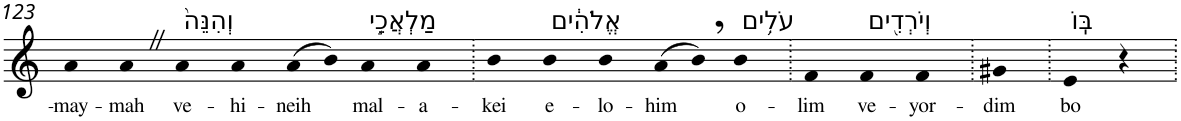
**kern	**text
*part1	*part1
*staff1	*staff1
*I"Piano	*
*I'Pno	*
!!LO:PB:g=z
*clefG2	*
*k[]	*
=123	=123
!	!LO:LY:b
4a	-may-
!	!LO:LY:b
4aZ	-mah
!LO:TX:a:t=וְהִנֵּה֙	!
!	!LO:LY:b
4a	ve-
!	!LO:LY:b
4a	-hi-
!	!LO:LY:b
(>8a	-neih
8b)	.
!LO:TX:a:t=מַלְאֲכֵ֣י	!
!	!LO:LY:b
4a	mal-
!	!LO:LY:b
4a	-a-
=124.	=124.
!	!LO:LY:b
4b	-kei
!LO:TX:a:t=אֱלֹהִ֔ים	!
!	!LO:LY:b
4b	e-
!	!LO:LY:b
4b	-lo-
!	!LO:LY:b
(>8a	-him
8b,)	.
!LO:TX:a:t=עֹלִ֥ים	!
!	!LO:LY:b
4b	o-
=125.	=125.
!	!LO:LY:b
4f	-lim
!LO:TX:a:t=וְיֹרְדִ֖ים	!
!	!LO:LY:b
4f	ve-
!	!LO:LY:b
4f	-yor-
=126.	=126.
!	!LO:LY:b
4g#X	-dim
=127.	=127.
!LO:TX:a:t=בּֽוֹ	!
!	!LO:LY:b
4e	bo
4r	.
=.	=.
*-	*-
